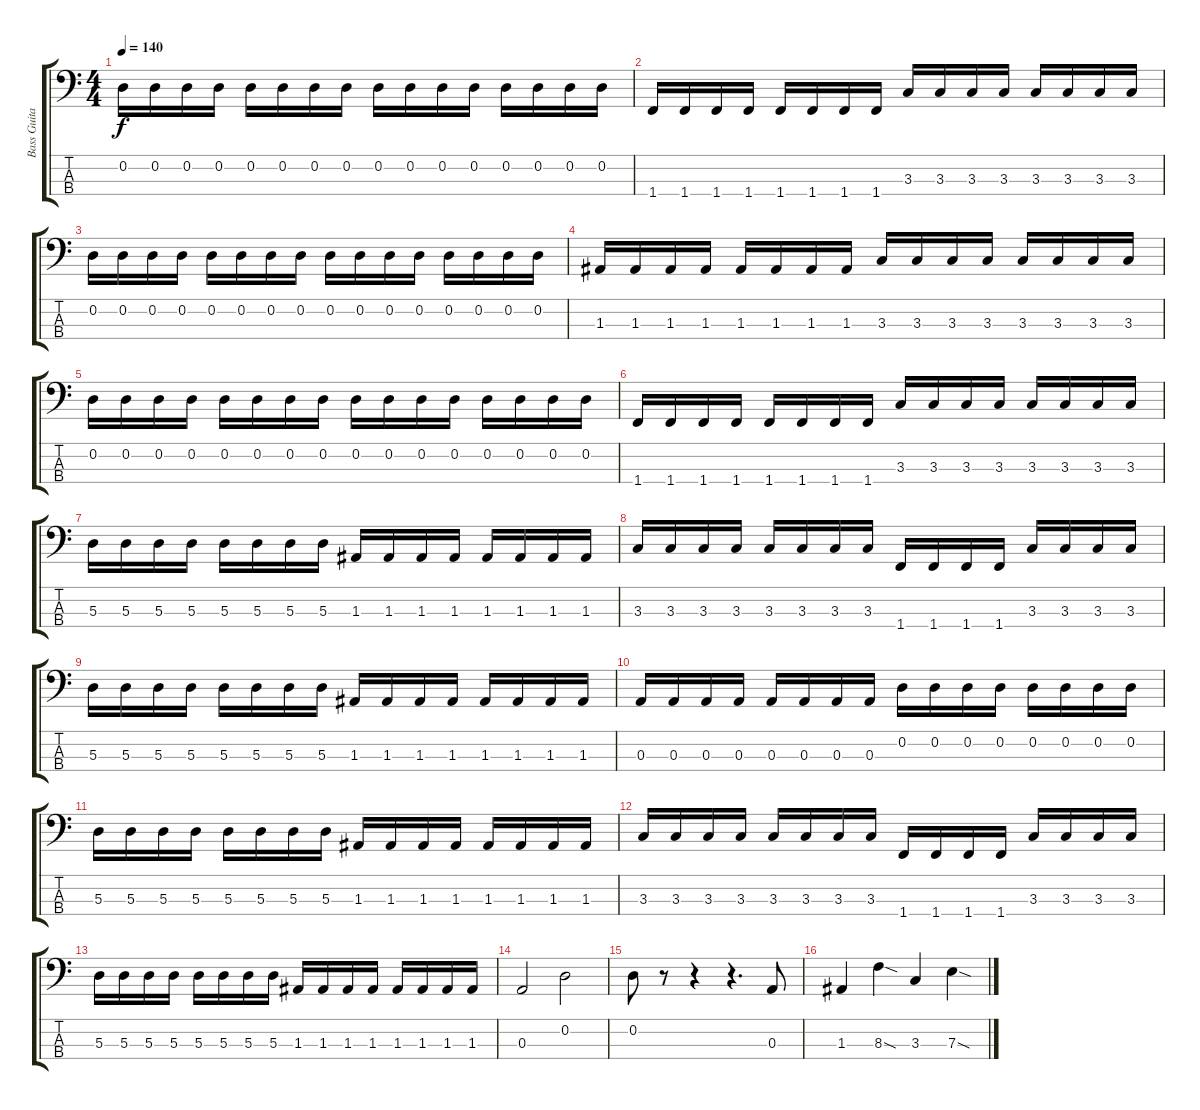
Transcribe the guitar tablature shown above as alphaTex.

\track ("Bass Guitar" "Bass Guita") {instrument electricbassfinger}
\staff {score tabs}
\tuning (G2 D2 A1 E1) {hide}
\ts (4 4)
\tempo 140
\clef f4
\ks c
0.2.16{dy f} 0.2.16 0.2.16 0.2.16 0.2.16 0.2.16 0.2.16 0.2.16 0.2.16 0.2.16 0.2.16 0.2.16 0.2.16 0.2.16 0.2.16 0.2.16 |
1.4.16 1.4.16 1.4.16 1.4.16 1.4.16 1.4.16 1.4.16 1.4.16 3.3.16 3.3.16 3.3.16 3.3.16 3.3.16 3.3.16 3.3.16 3.3.16 |
0.2.16 0.2.16 0.2.16 0.2.16 0.2.16 0.2.16 0.2.16 0.2.16 0.2.16 0.2.16 0.2.16 0.2.16 0.2.16 0.2.16 0.2.16 0.2.16 |
1.3.16 1.3.16 1.3.16 1.3.16 1.3.16 1.3.16 1.3.16 1.3.16 3.3.16 3.3.16 3.3.16 3.3.16 3.3.16 3.3.16 3.3.16 3.3.16 |
0.2.16 0.2.16 0.2.16 0.2.16 0.2.16 0.2.16 0.2.16 0.2.16 0.2.16 0.2.16 0.2.16 0.2.16 0.2.16 0.2.16 0.2.16 0.2.16 |
1.4.16 1.4.16 1.4.16 1.4.16 1.4.16 1.4.16 1.4.16 1.4.16 3.3.16 3.3.16 3.3.16 3.3.16 3.3.16 3.3.16 3.3.16 3.3.16 |
5.3.16 5.3.16 5.3.16 5.3.16 5.3.16 5.3.16 5.3.16 5.3.16 1.3.16 1.3.16 1.3.16 1.3.16 1.3.16 1.3.16 1.3.16 1.3.16 |
3.3.16 3.3.16 3.3.16 3.3.16 3.3.16 3.3.16 3.3.16 3.3.16 1.4.16 1.4.16 1.4.16 1.4.16 3.3.16 3.3.16 3.3.16 3.3.16 |
5.3.16 5.3.16 5.3.16 5.3.16 5.3.16 5.3.16 5.3.16 5.3.16 1.3.16 1.3.16 1.3.16 1.3.16 1.3.16 1.3.16 1.3.16 1.3.16 |
0.3.16 0.3.16 0.3.16 0.3.16 0.3.16 0.3.16 0.3.16 0.3.16 0.2.16 0.2.16 0.2.16 0.2.16 0.2.16 0.2.16 0.2.16 0.2.16 |
5.3.16 5.3.16 5.3.16 5.3.16 5.3.16 5.3.16 5.3.16 5.3.16 1.3.16 1.3.16 1.3.16 1.3.16 1.3.16 1.3.16 1.3.16 1.3.16 |
3.3.16 3.3.16 3.3.16 3.3.16 3.3.16 3.3.16 3.3.16 3.3.16 1.4.16 1.4.16 1.4.16 1.4.16 3.3.16 3.3.16 3.3.16 3.3.16 |
5.3.16 5.3.16 5.3.16 5.3.16 5.3.16 5.3.16 5.3.16 5.3.16 1.3.16 1.3.16 1.3.16 1.3.16 1.3.16 1.3.16 1.3.16 1.3.16 |
0.3.2 0.2.2 |
0.2.8 r.8 r.4 r.4{d} 0.3.8 |
1.3.4 8.3{sod}.4 3.3.4 7.3{sod}.4
